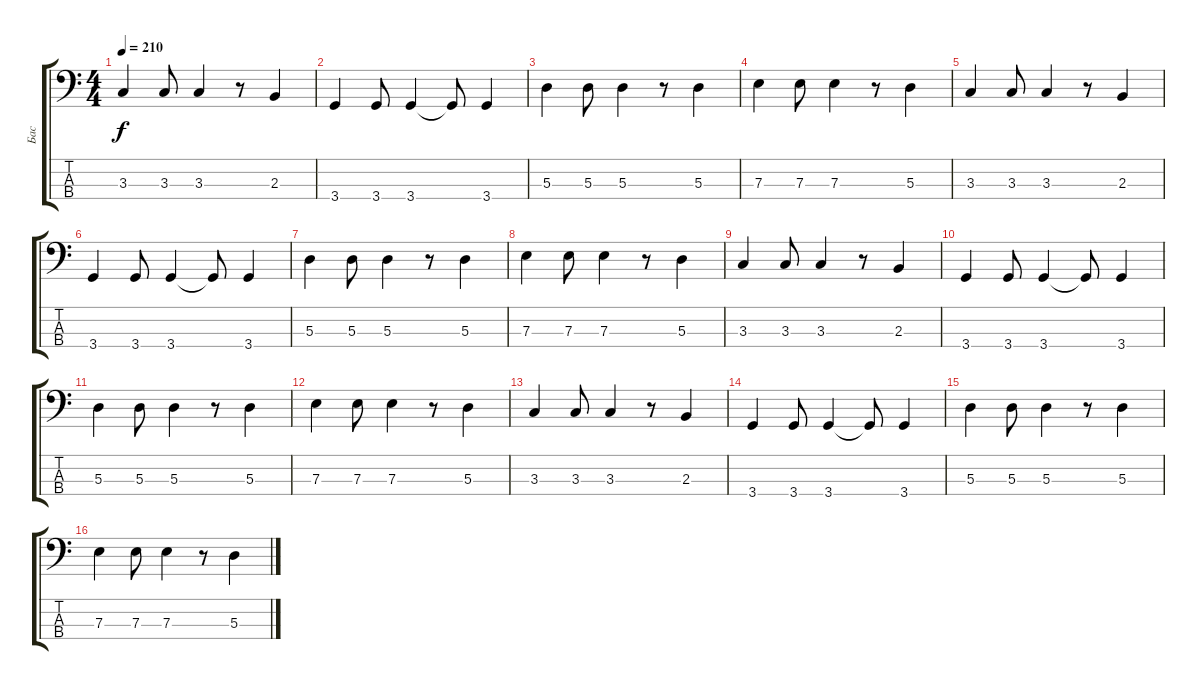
\track ("Бас" "Бас") {instrument electricbasspick}
\staff {score tabs}
\tuning (G2 D2 A1 E1) {hide}
\ts (4 4)
\tempo 210
\clef f4
\ks c
3.3.4{dy f} 3.3.8 3.3.4 r.8 2.3.4 |
3.4.4 3.4.8 3.4.4 3.4{t}.8 3.4.4 |
5.3.4 5.3.8 5.3.4 r.8 5.3.4 |
7.3.4 7.3.8 7.3.4 r.8 5.3.4 |
3.3.4 3.3.8 3.3.4 r.8 2.3.4 |
3.4.4 3.4.8 3.4.4 3.4{t}.8 3.4.4 |
5.3.4 5.3.8 5.3.4 r.8 5.3.4 |
7.3.4 7.3.8 7.3.4 r.8 5.3.4 |
3.3.4 3.3.8 3.3.4 r.8 2.3.4 |
3.4.4 3.4.8 3.4.4 3.4{t}.8 3.4.4 |
5.3.4 5.3.8 5.3.4 r.8 5.3.4 |
7.3.4 7.3.8 7.3.4 r.8 5.3.4 |
3.3.4 3.3.8 3.3.4 r.8 2.3.4 |
3.4.4 3.4.8 3.4.4 3.4{t}.8 3.4.4 |
5.3.4 5.3.8 5.3.4 r.8 5.3.4 |
7.3.4 7.3.8 7.3.4 r.8 5.3.4
